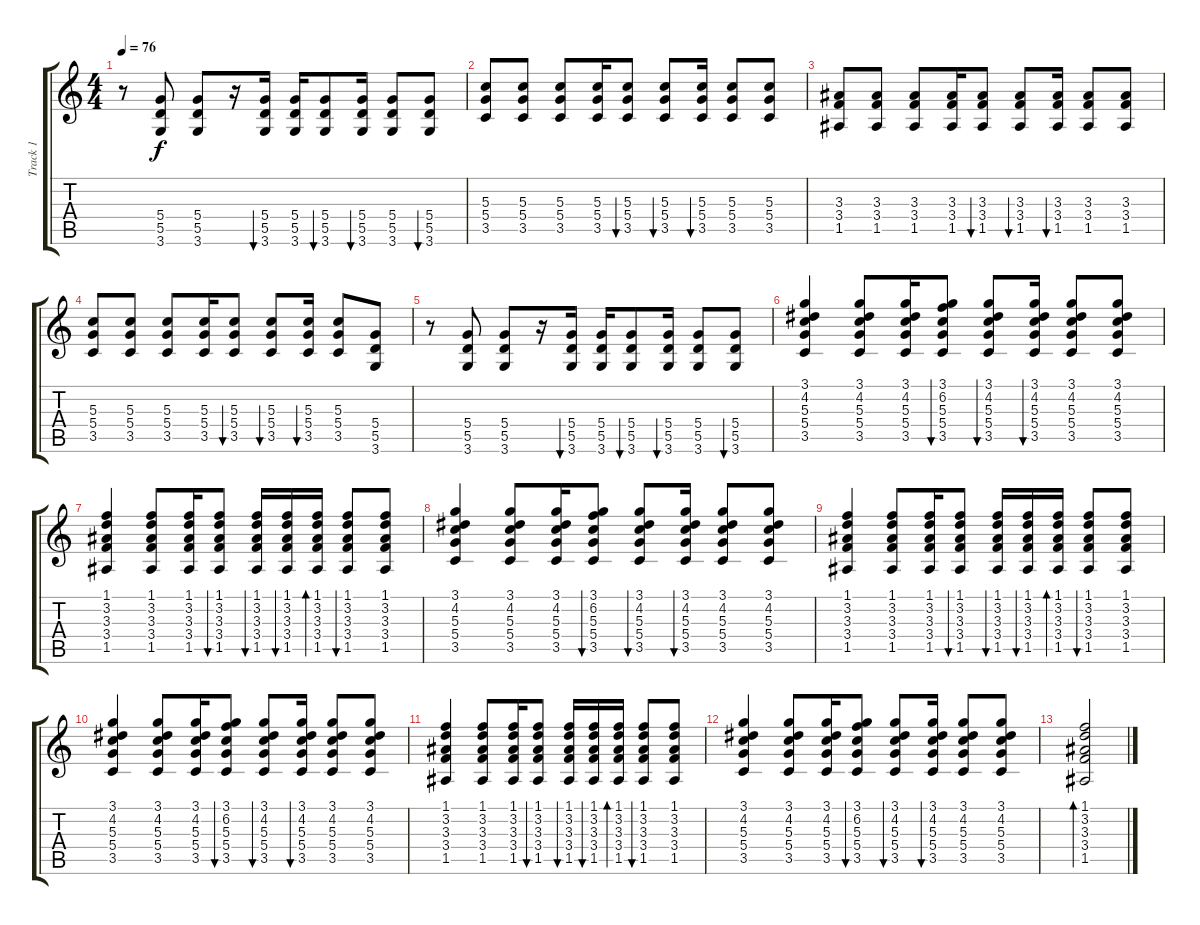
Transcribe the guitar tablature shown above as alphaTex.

\track ("Track 1" "Track 1") {instrument overdrivenguitar}
\staff {score tabs}
\tuning (E4 B3 G3 D3 A2 E2) {hide}
\ts (4 4)
\tempo 76
\clef g2
\ks c
r.8{dy f} (5.4 5.5 3.6).8 (5.4 5.5 3.6).8 r.16 (5.4 5.5 3.6).16{bu 60} (5.4 5.5 3.6).16 (5.4 5.5 3.6).8{bu 60} (5.4 5.5 3.6).16{bu 60} (5.4 5.5 3.6).8 (5.4 5.5 3.6).8{bu 60} |
(5.3 5.4 3.5).8 (5.3 5.4 3.5).8 (5.3 5.4 3.5).8 (5.3 5.4 3.5).16 (5.3 5.4 3.5).8{bu 60} (5.3 5.4 3.5).8{bu 60} (5.3 5.4 3.5).16{bu 60} (5.3 5.4 3.5).8 (5.3 5.4 3.5).8 |
(3.3 3.4 1.5).8 (3.3 3.4 1.5).8 (3.3 3.4 1.5).8 (3.3 3.4 1.5).16 (3.3 3.4 1.5).8{bu 60} (3.3 3.4 1.5).8{bu 60} (3.3 3.4 1.5).16{bu 60} (3.3 3.4 1.5).8 (3.3 3.4 1.5).8 |
(5.3 5.4 3.5).8 (5.3 5.4 3.5).8 (5.3 5.4 3.5).8 (5.3 5.4 3.5).16 (5.3 5.4 3.5).8{bu 60} (5.3 5.4 3.5).8{bu 60} (5.3 5.4 3.5).16{bu 60} (5.3 5.4 3.5).8 (5.4 5.5 3.6).8 |
r.8 (5.4 5.5 3.6).8 (5.4 5.5 3.6).8 r.16 (5.4 5.5 3.6).16{bu 60} (5.4 5.5 3.6).16 (5.4 5.5 3.6).8{bu 60} (5.4 5.5 3.6).16{bu 60} (5.4 5.5 3.6).8 (5.4 5.5 3.6).8{bu 60} |
(3.1 4.2 5.3 5.4 3.5).4{volume 8 instrument electricguitarclean} (3.1 4.2 5.3 5.4 3.5).8 (3.1 4.2 5.3 5.4 3.5).16 (3.1 6.2 5.3 5.4 3.5).8{bu 60} (3.1 4.2 5.3 5.4 3.5).8{bu 60} (3.1 4.2 5.3 5.4 3.5).16{bu 60} (3.1 4.2 5.3 5.4 3.5).8 (3.1 4.2 5.3 5.4 3.5).8 |
(1.1 3.2 3.3 3.4 1.5).4{volume 8 instrument electricguitarclean} (1.1 3.2 3.3 3.4 1.5).8 (1.1 3.2 3.3 3.4 1.5).16 (1.1 3.2 3.3 3.4 1.5).8{bu 60} (1.1 3.2 3.3 3.4 1.5).16{bu 60} (1.1 3.2 3.3 3.4 1.5).16{bu 60} (1.1 3.2 3.3 3.4 1.5).16{bd 60} (1.1 3.2 3.3 3.4 1.5).8{bu 60} (1.1 3.2 3.3 3.4 1.5).8 |
(3.1 4.2 5.3 5.4 3.5).4{volume 8 instrument electricguitarclean} (3.1 4.2 5.3 5.4 3.5).8 (3.1 4.2 5.3 5.4 3.5).16 (3.1 6.2 5.3 5.4 3.5).8{bu 60} (3.1 4.2 5.3 5.4 3.5).8{bu 60} (3.1 4.2 5.3 5.4 3.5).16{bu 60} (3.1 4.2 5.3 5.4 3.5).8 (3.1 4.2 5.3 5.4 3.5).8 |
(1.1 3.2 3.3 3.4 1.5).4{instrument electricguitarclean} (1.1 3.2 3.3 3.4 1.5).8{volume 8} (1.1 3.2 3.3 3.4 1.5).16 (1.1 3.2 3.3 3.4 1.5).8{bu 60} (1.1 3.2 3.3 3.4 1.5).16{bu 60} (1.1 3.2 3.3 3.4 1.5).16{bu 60} (1.1 3.2 3.3 3.4 1.5).16{bd 60} (1.1 3.2 3.3 3.4 1.5).8{bu 60} (1.1 3.2 3.3 3.4 1.5).8 |
(3.1 4.2 5.3 5.4 3.5).4{volume 8 instrument electricguitarclean} (3.1 4.2 5.3 5.4 3.5).8 (3.1 4.2 5.3 5.4 3.5).16 (3.1 6.2 5.3 5.4 3.5).8{bu 60} (3.1 4.2 5.3 5.4 3.5).8{bu 60} (3.1 4.2 5.3 5.4 3.5).16{bu 60} (3.1 4.2 5.3 5.4 3.5).8 (3.1 4.2 5.3 5.4 3.5).8 |
(1.1 3.2 3.3 3.4 1.5).4{volume 8 instrument electricguitarclean} (1.1 3.2 3.3 3.4 1.5).8 (1.1 3.2 3.3 3.4 1.5).16 (1.1 3.2 3.3 3.4 1.5).8{bu 60} (1.1 3.2 3.3 3.4 1.5).16{bu 60} (1.1 3.2 3.3 3.4 1.5).16{bu 60} (1.1 3.2 3.3 3.4 1.5).16{bd 60} (1.1 3.2 3.3 3.4 1.5).8{bu 60} (1.1 3.2 3.3 3.4 1.5).8 |
(3.1 4.2 5.3 5.4 3.5).4{volume 8 instrument electricguitarclean} (3.1 4.2 5.3 5.4 3.5).8 (3.1 4.2 5.3 5.4 3.5).16 (3.1 6.2 5.3 5.4 3.5).8{bu 60} (3.1 4.2 5.3 5.4 3.5).8{bu 60} (3.1 4.2 5.3 5.4 3.5).16{bu 60} (3.1 4.2 5.3 5.4 3.5).8 (3.1 4.2 5.3 5.4 3.5).8 |
(1.1 3.2 3.3 3.4 1.5).2{bd 120}
